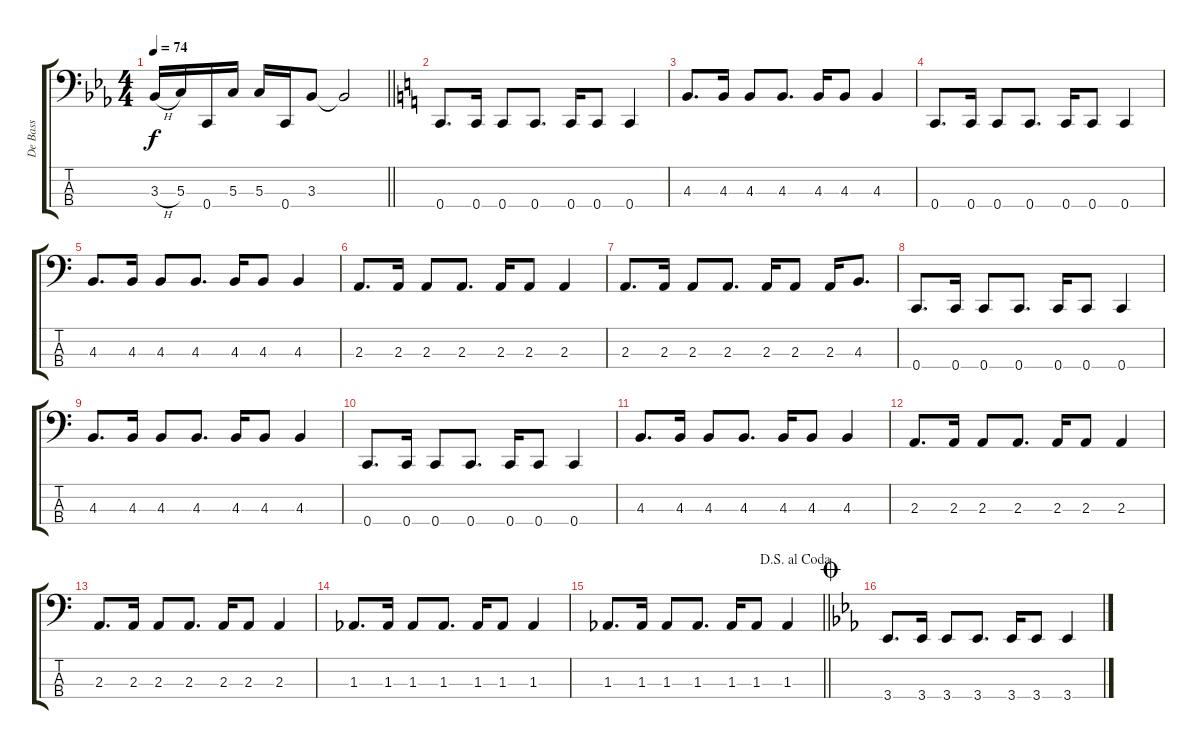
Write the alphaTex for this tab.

\track ("De Bass" "De Bass") {instrument electricbassfinger}
\staff {score tabs}
\tuning (G2 C2 G1 C1) {hide}
\ts (4 4)
\tempo 74
\clef f4
\barLineRight lightlight
\ks cminor
3.3{h}.16{dy f} 5.3.16 0.4.16 5.3.16 5.3.16 0.4.16 3.3.8 3.3{t}.2 |
\ks c
0.4.8{d} 0.4.16 0.4.8 0.4.8{d} 0.4.16 0.4.8 0.4.4 |
4.3.8{d} 4.3.16 4.3.8 4.3.8{d} 4.3.16 4.3.8 4.3.4 |
0.4.8{d} 0.4.16 0.4.8 0.4.8{d} 0.4.16 0.4.8 0.4.4 |
4.3.8{d} 4.3.16 4.3.8 4.3.8{d} 4.3.16 4.3.8 4.3.4 |
2.3.8{d} 2.3.16 2.3.8 2.3.8{d} 2.3.16 2.3.8 2.3.4 |
2.3.8{d} 2.3.16 2.3.8 2.3.8{d} 2.3.16 2.3.8 2.3.16 4.3.8{d} |
0.4.8{d} 0.4.16 0.4.8 0.4.8{d} 0.4.16 0.4.8 0.4.4 |
4.3.8{d} 4.3.16 4.3.8 4.3.8{d} 4.3.16 4.3.8 4.3.4 |
0.4.8{d} 0.4.16 0.4.8 0.4.8{d} 0.4.16 0.4.8 0.4.4 |
4.3.8{d} 4.3.16 4.3.8 4.3.8{d} 4.3.16 4.3.8 4.3.4 |
2.3.8{d} 2.3.16 2.3.8 2.3.8{d} 2.3.16 2.3.8 2.3.4 |
2.3.8{d} 2.3.16 2.3.8 2.3.8{d} 2.3.16 2.3.8 2.3.4 |
1.3{acc b}.8{d} 1.3{acc b}.16 1.3{acc b}.8 1.3{acc b}.8{d} 1.3{acc b}.16 1.3{acc b}.8 1.3{acc b}.4 |
\jump dalsegnoalcoda
\barLineRight lightlight
1.3{acc b}.8{d} 1.3{acc b}.16 1.3{acc b}.8 1.3{acc b}.8{d} 1.3{acc b}.16 1.3{acc b}.8 1.3{acc b}.4 |
\jump coda
\ks cminor
3.4.8{d} 3.4.16 3.4.8 3.4.8{d} 3.4.16 3.4.8 3.4.4
